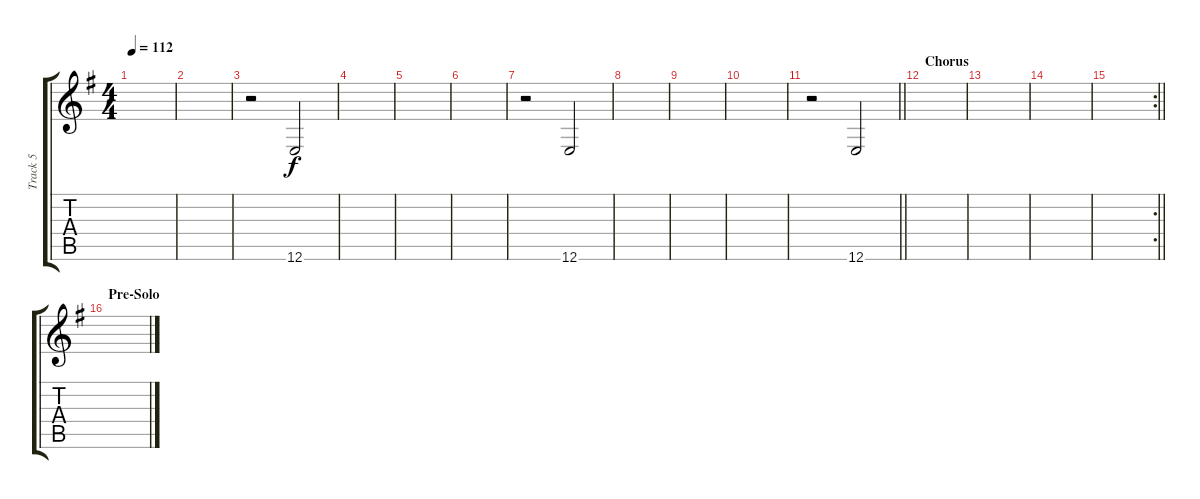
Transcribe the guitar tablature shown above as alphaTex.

\track ("Track 5" "Track 5") {instrument reversecymbal}
\staff {score tabs}
\tuning (E4 B3 G3 D3 A2 E2) {hide}
\ts (4 4)
\tempo 112
\clef g2
\ks g
|
|
r.2 12.6.2 |
|
|
|
r.2 12.6.2 |
|
|
|
\barLineRight lightlight
r.2 12.6.2 |
\section ("" "Chorus")
|
|
|
\rc 2
\barLineRight lightlight
|
\section ("" "Pre-Solo")
